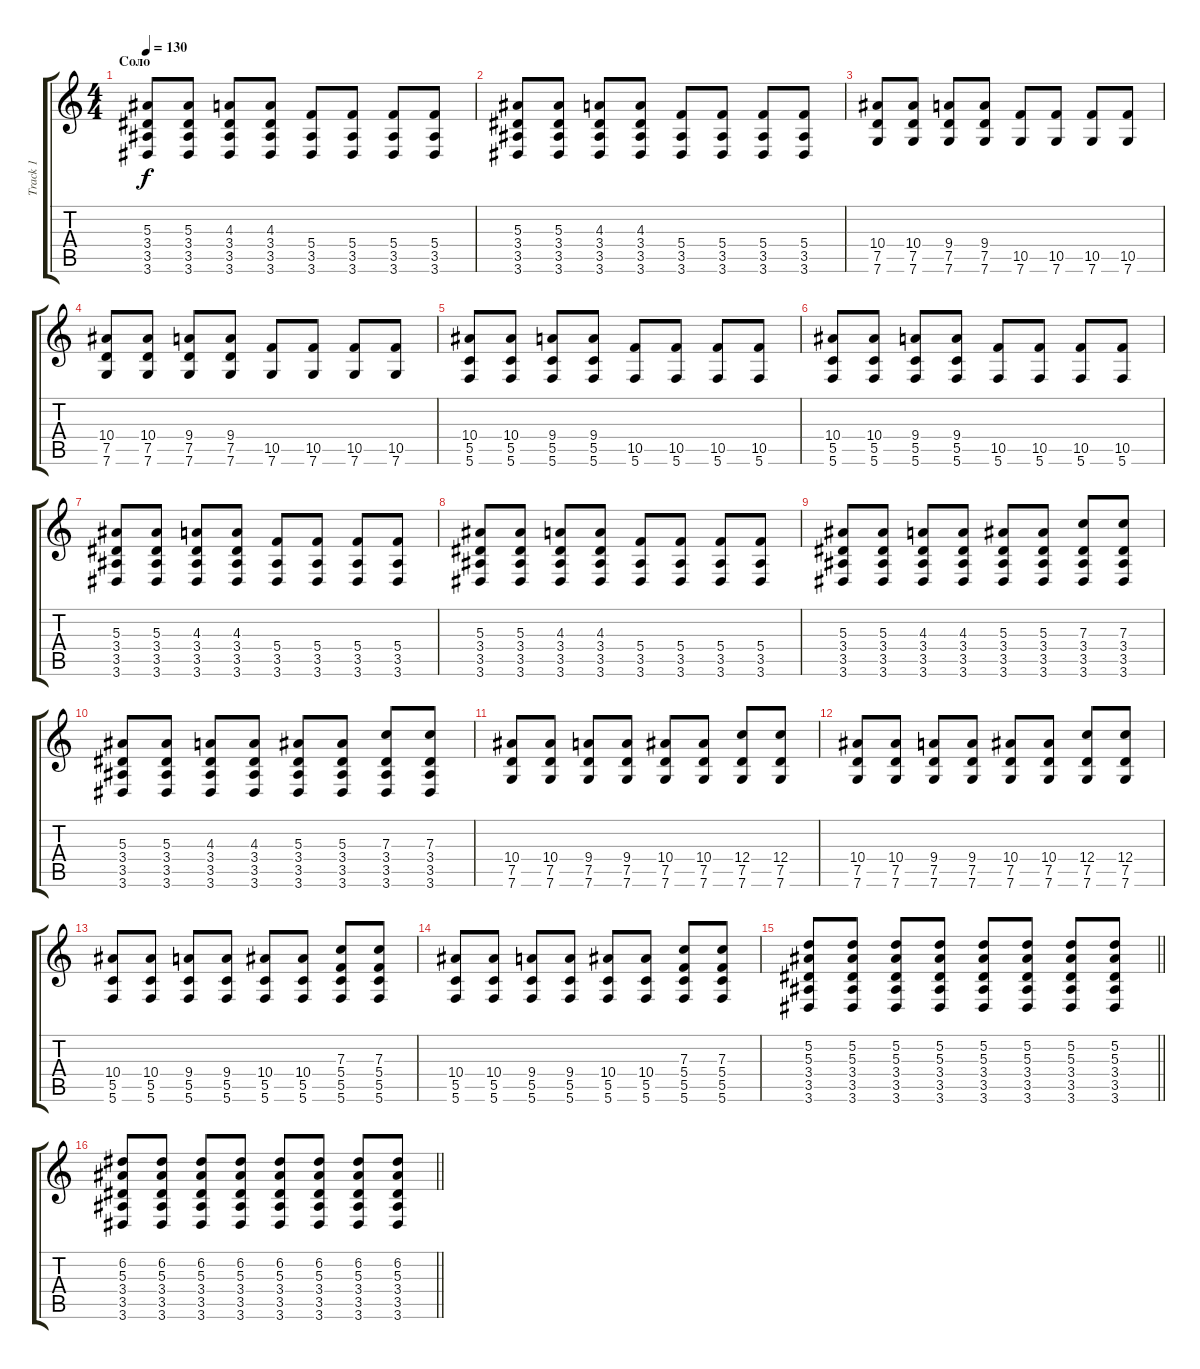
\track ("Track 1" "Track 1") {instrument acousticguitarsteel}
\staff {score tabs}
\tuning (D4 A3 F3 C3 G2 C2) {hide}
\ts (4 4)
\section ("" "Соло")
\tempo 130
\clef g2
\ks c
(5.3 3.4 3.5 3.6).8{dy f} (5.3 3.4 3.5 3.6).8 (4.3 3.4 3.5 3.6).8 (4.3 3.4 3.5 3.6).8 (5.4 3.5 3.6).8 (5.4 3.5 3.6).8 (5.4 3.5 3.6).8 (5.4 3.5 3.6).8 |
(5.3 3.4 3.5 3.6).8 (5.3 3.4 3.5 3.6).8 (4.3 3.4 3.5 3.6).8 (4.3 3.4 3.5 3.6).8 (5.4 3.5 3.6).8 (5.4 3.5 3.6).8 (5.4 3.5 3.6).8 (5.4 3.5 3.6).8 |
(10.4 7.5 7.6).8 (10.4 7.5 7.6).8 (9.4 7.5 7.6).8 (9.4 7.5 7.6).8 (10.5 7.6).8 (10.5 7.6).8 (10.5 7.6).8 (10.5 7.6).8 |
(10.4 7.5 7.6).8 (10.4 7.5 7.6).8 (9.4 7.5 7.6).8 (9.4 7.5 7.6).8 (10.5 7.6).8 (10.5 7.6).8 (10.5 7.6).8 (10.5 7.6).8 |
(10.4 5.5 5.6).8 (10.4 5.5 5.6).8 (9.4 5.5 5.6).8 (9.4 5.5 5.6).8 (10.5 5.6).8 (10.5 5.6).8 (10.5 5.6).8 (10.5 5.6).8 |
(10.4 5.5 5.6).8 (10.4 5.5 5.6).8 (9.4 5.5 5.6).8 (9.4 5.5 5.6).8 (10.5 5.6).8 (10.5 5.6).8 (10.5 5.6).8 (10.5 5.6).8 |
(5.3 3.4 3.5 3.6).8 (5.3 3.4 3.5 3.6).8 (4.3 3.4 3.5 3.6).8 (4.3 3.4 3.5 3.6).8 (5.4 3.5 3.6).8 (5.4 3.5 3.6).8 (5.4 3.5 3.6).8 (5.4 3.5 3.6).8 |
(5.3 3.4 3.5 3.6).8 (5.3 3.4 3.5 3.6).8 (4.3 3.4 3.5 3.6).8 (4.3 3.4 3.5 3.6).8 (5.4 3.5 3.6).8 (5.4 3.5 3.6).8 (5.4 3.5 3.6).8 (5.4 3.5 3.6).8 |
(5.3 3.4 3.5 3.6).8 (5.3 3.4 3.5 3.6).8 (4.3 3.4 3.5 3.6).8 (4.3 3.4 3.5 3.6).8 (5.3 3.4 3.5 3.6).8 (5.3 3.4 3.5 3.6).8 (7.3 3.4 3.5 3.6).8 (7.3 3.4 3.5 3.6).8 |
(5.3 3.4 3.5 3.6).8 (5.3 3.4 3.5 3.6).8 (4.3 3.4 3.5 3.6).8 (4.3 3.4 3.5 3.6).8 (5.3 3.4 3.5 3.6).8 (5.3 3.4 3.5 3.6).8 (7.3 3.4 3.5 3.6).8 (7.3 3.4 3.5 3.6).8 |
(10.4 7.5 7.6).8 (10.4 7.5 7.6).8 (9.4 7.5 7.6).8 (9.4 7.5 7.6).8 (10.4 7.5 7.6).8 (10.4 7.5 7.6).8 (12.4 7.5 7.6).8 (12.4 7.5 7.6).8 |
(10.4 7.5 7.6).8 (10.4 7.5 7.6).8 (9.4 7.5 7.6).8 (9.4 7.5 7.6).8 (10.4 7.5 7.6).8 (10.4 7.5 7.6).8 (12.4 7.5 7.6).8 (12.4 7.5 7.6).8 |
(10.4 5.5 5.6).8 (10.4 5.5 5.6).8 (9.4 5.5 5.6).8 (9.4 5.5 5.6).8 (10.4 5.5 5.6).8 (10.4 5.5 5.6).8 (7.3 5.4 5.5 5.6).8 (7.3 5.4 5.5 5.6).8 |
(10.4 5.5 5.6).8 (10.4 5.5 5.6).8 (9.4 5.5 5.6).8 (9.4 5.5 5.6).8 (10.4 5.5 5.6).8 (10.4 5.5 5.6).8 (7.3 5.4 5.5 5.6).8 (7.3 5.4 5.5 5.6).8 |
\barLineRight lightlight
(5.2 5.3 3.4 3.5 3.6).8 (5.2 5.3 3.4 3.5 3.6).8 (5.2 5.3 3.4 3.5 3.6).8 (5.2 5.3 3.4 3.5 3.6).8 (5.2 5.3 3.4 3.5 3.6).8 (5.2 5.3 3.4 3.5 3.6).8 (5.2 5.3 3.4 3.5 3.6).8 (5.2 5.3 3.4 3.5 3.6).8 |
\section ("" "")
\barLineRight lightlight
(6.2 5.3 3.4 3.5 3.6).8 (6.2 5.3 3.4 3.5 3.6).8 (6.2 5.3 3.4 3.5 3.6).8 (6.2 5.3 3.4 3.5 3.6).8 (6.2 5.3 3.4 3.5 3.6).8 (6.2 5.3 3.4 3.5 3.6).8 (6.2 5.3 3.4 3.5 3.6).8 (6.2 5.3 3.4 3.5 3.6).8
